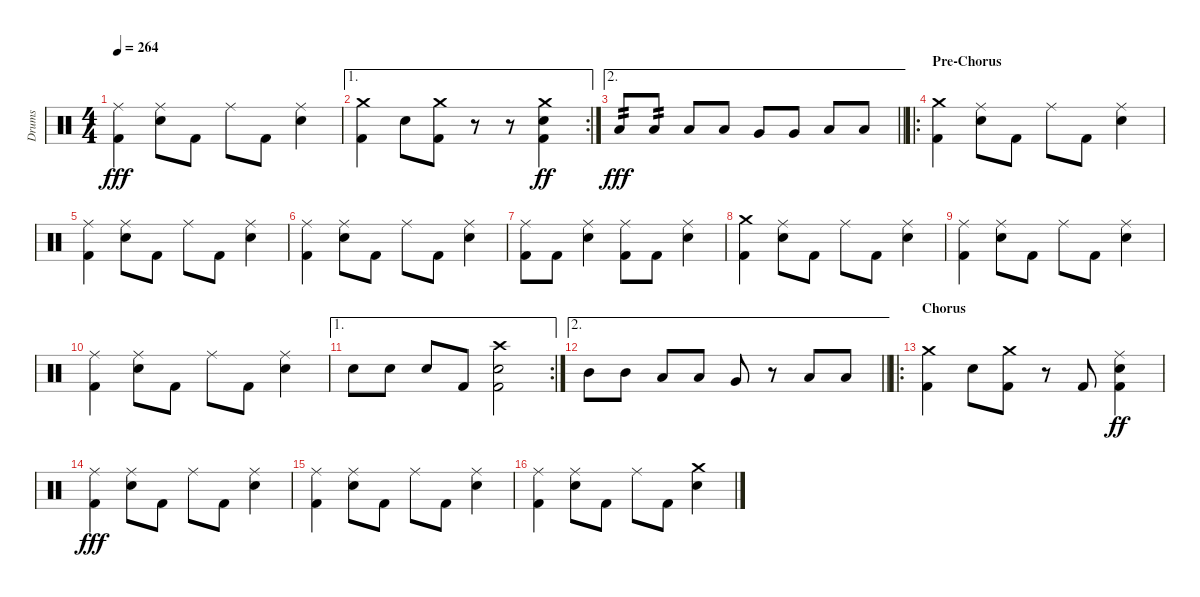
\track ("Drums" "Drums") {instrument percussion}
\staff {score}
\articulation defaults
\ts (4 4)
\tempo 264
\clef neutral
\ks c
("Ride (middle)" "Kick (hit) 2").4{dy fff} ("Ride (middle)" "Snare (hit) 2").8 "Kick (hit) 2".8 "Ride (middle)".8 "Kick (hit) 2".8 ("Ride (middle)" "Snare (hit) 2").4 |
\ae 1
\rc 2
("Crash medium (hit)" "Kick (hit) 2").4 "Snare (hit) 2".8 ("Crash medium (hit)" "Kick (hit) 2").8 r.8 r.8 ("Crash medium (hit)" "Snare (hit) 2" "Kick (hit) 2").4{dy ff} |
\ae 2
\barLineRight lightlight "Low Tom (hit)".8{tp 2 dy fff} "Low Tom (hit)".8{tp 2} "Low Tom (hit)".8 "Low Tom (hit)".8 "Very Low Tom (hit)".8 "Very Low Tom (hit)".8 "Low Floor Tom (hit)".8 "Low Floor Tom (hit)".8
|
\ro
\section ("" "Pre-Chorus")
("Crash medium (hit)" "Kick (hit) 2").4 ("Ride (middle)" "Snare (hit) 2").8 "Kick (hit) 2".8 "Ride (middle)".8 "Kick (hit) 2".8 ("Ride (middle)" "Snare (hit) 2").4 |
("Ride (middle)" "Kick (hit) 2").4 ("Ride (middle)" "Snare (hit) 2").8 "Kick (hit) 2".8 "Ride (middle)".8 "Kick (hit) 2".8 ("Ride (middle)" "Snare (hit) 2").4 |
("Ride (middle)" "Kick (hit) 2").4 ("Ride (middle)" "Snare (hit) 2").8 "Kick (hit) 2".8 "Ride (middle)".8 "Kick (hit) 2".8 ("Ride (middle)" "Snare (hit) 2").4 |
("Ride (middle)" "Kick (hit) 2").8 "Kick (hit) 2".8 ("Ride (middle)" "Snare (hit) 2").4 ("Ride (middle)" "Kick (hit) 2").8 "Kick (hit) 2".8 ("Ride (middle)" "Snare (hit) 2").4 |
("Crash medium (hit)" "Kick (hit) 2").4 ("Ride (middle)" "Snare (hit) 2").8 "Kick (hit) 2".8 "Ride (middle)".8 "Kick (hit) 2".8 ("Ride (middle)" "Snare (hit) 2").4 |
("Ride (middle)" "Kick (hit) 2").4 ("Ride (middle)" "Snare (hit) 2").8 "Kick (hit) 2".8 "Ride (middle)".8 "Kick (hit) 2".8 ("Ride (middle)" "Snare (hit) 2").4 |
("Ride (middle)" "Kick (hit) 2").4 ("Ride (middle)" "Snare (hit) 2").8 "Kick (hit) 2".8 "Ride (middle)".8 "Kick (hit) 2".8 ("Ride (middle)" "Snare (hit) 2").4 |
\ae 1
\rc 2 "Snare (hit) 2".8 "Snare (hit) 2".8 "Snare (hit) 2".8 "Kick (hit) 2".8
("Crash high (hit)" "Snare (hit) 2" "Kick (hit) 2").2 |
\ae 2
\barLineRight lightlight "Mid Tom (hit)".8 "Mid Tom (hit)".8 "Low Tom (hit)".8 "Low Tom (hit)".8 "Very Low Tom (hit)".8
r.8 "Low Floor Tom (hit)".8 "Low Floor Tom (hit)".8 |
\ro
\section ("" "Chorus")
("Crash medium (hit)" "Kick (hit) 2").4 "Snare (hit) 2".8 ("Crash medium (hit)" "Kick (hit) 2").8 r.8 "Kick (hit) 2".8 ("Ride (middle)" "Snare (hit) 2" "Kick (hit) 2").4{dy ff} |
("Ride (middle)" "Kick (hit) 2").4{dy fff} ("Ride (middle)" "Snare (hit) 2").8 "Kick (hit) 2".8 "Ride (middle)".8 "Kick (hit) 2".8 ("Ride (middle)" "Snare (hit) 2").4 |
("Ride (middle)" "Kick (hit) 2").4 ("Ride (middle)" "Snare (hit) 2").8 "Kick (hit) 2".8 "Ride (middle)".8 "Kick (hit) 2".8 ("Ride (middle)" "Snare (hit) 2").4 |
("Ride (middle)" "Kick (hit) 2").4 ("Ride (middle)" "Snare (hit) 2").8 "Kick (hit) 2".8 "Ride (middle)".8 "Kick (hit) 2".8 ("Crash medium (hit)" "Snare (hit) 2").4
